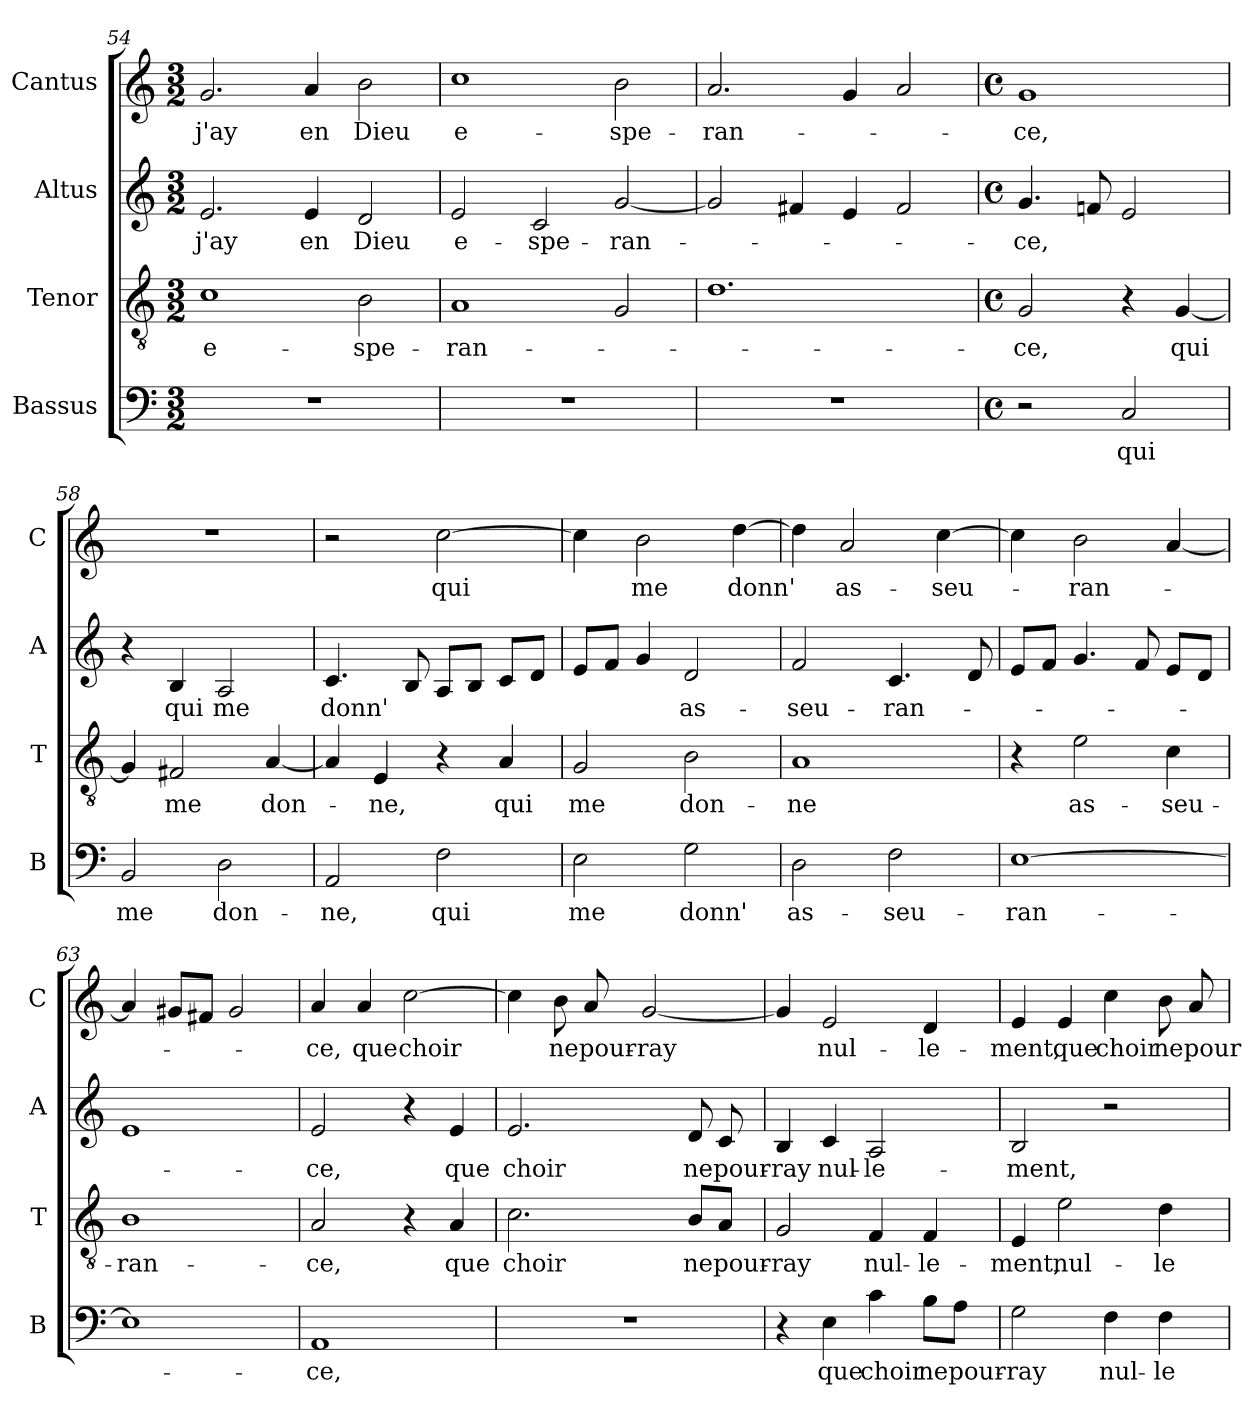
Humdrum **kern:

**kern	**text	**kern	**text	**kern	**text	**kern	**text
*part4	*part4	*part3	*part3	*part2	*part2	*part1	*part1
*staff4	*staff4	*staff3	*staff3	*staff2	*staff2	*staff1	*staff1
*I"Bassus	*	*I"Tenor	*	*I"Altus	*	*I"Cantus	*
*I'B	*	*I'T	*	*I'A	*	*I'C	*
*clefF4	*	*clefGv2	*	*clefG2	*	*clefG2	*
*k[]	*	*k[]	*	*k[]	*	*k[]	*
*C:	*	*C:	*	*C:	*	*C:	*
*M3/2	*	*M3/2	*	*M3/2	*	*M3/2	*
=54	=54	=54	=54	=54	=54	=54	=54
!	!	!	!LO:LY:b	!	!LO:LY:b	!	!LO:LY:b
1.r	.	1c	e-	2.e/	j'ay	2.g/	j'ay
!	!	!	!	!	!LO:LY:b	!	!LO:LY:b
.	.	.	.	4e/	en	4a/	en
!	!	!	!LO:LY:b	!	!LO:LY:b	!	!LO:LY:b
.	.	2B\	-spe-	2d/	Dieu	2b\	Dieu
=55	=55	=55	=55	=55	=55	=55	=55
!	!	!	!LO:LY:b	!	!LO:LY:b	!	!LO:LY:b
1.r	.	1A	-ran-	2e/	e-	1cc	e-
!	!	!	!	!	!LO:LY:b	!	!
.	.	.	.	2c/	-spe-	.	.
!	!	!	!	!	!LO:LY:b	!	!LO:LY:b
.	.	2G/	.	[2g/	-ran-	2b\	-spe-
=56	=56	=56	=56	=56	=56	=56	=56
!	!	!	!	!	!	!	!LO:LY:b
1.r	.	1.d	.	2g/]	.	2.a/	-ran-
.	.	.	.	4f#X/	.	.	.
.	.	.	.	4e/	.	4g/	.
.	.	.	.	2f#/	.	2a/	.
!!LO:LB:g=z
=57	=57	=57	=57	=57	=57	=57	=57
*M4/4	*	*M4/4	*	*M4/4	*	*M4/4	*
*met(c)	*	*met(c)	*	*met(c)	*	*met(c)	*
!	!	!	!LO:LY:b	!	!LO:LY:b	!	!LO:LY:b
2r	.	2G/	-ce,	4.g/	-ce,	1g	-ce,
.	.	.	.	8fn/	.	.	.
!	!LO:LY:b	!	!	!	!	!	!
2C/	qui	4r	.	2e/	.	.	.
!	!	!	!LO:LY:b	!	!	!	!
.	.	[4G/	qui	.	.	.	.
=58	=58	=58	=58	=58	=58	=58	=58
!	!LO:LY:b	!	!	!	!	!	!
2BB/	me	4G/]	.	4r	.	1r	.
!	!	!	!LO:LY:b	!	!LO:LY:b	!	!
.	.	2F#X/	me	4B/	qui	.	.
!	!LO:LY:b	!	!	!	!LO:LY:b	!	!
2D\	don-	.	.	2A/	me	.	.
!	!	!	!LO:LY:b	!	!	!	!
.	.	[4A/	don-	.	.	.	.
=59	=59	=59	=59	=59	=59	=59	=59
!	!LO:LY:b	!	!	!	!LO:LY:b	!	!
2AA/	-ne,	4A/]	.	4.c/	donn'	2r	.
!	!	!	!LO:LY:b	!	!	!	!
.	.	4E/	-ne,	.	.	.	.
.	.	.	.	8B/	.	.	.
!	!LO:LY:b	!	!	!	!	!	!LO:LY:b
2F\	qui	4r	.	8A/L	.	[2cc\	qui
.	.	.	.	8B/J	.	.	.
!	!	!	!LO:LY:b	!	!	!	!
.	.	4A/	qui	8c/L	.	.	.
.	.	.	.	8d/J	.	.	.
=60	=60	=60	=60	=60	=60	=60	=60
!	!LO:LY:b	!	!LO:LY:b	!	!	!	!
2E\	me	2G/	me	8e/L	.	4cc\]	.
.	.	.	.	8f/J	.	.	.
!	!	!	!	!	!	!	!LO:LY:b
.	.	.	.	4g/	.	2b\	me
!	!LO:LY:b	!	!LO:LY:b	!	!LO:LY:b	!	!
2G\	donn'	2B\	don-	2d/	as-	.	.
!	!	!	!	!	!	!	!LO:LY:b
.	.	.	.	.	.	[4dd\	donn'
=61	=61	=61	=61	=61	=61	=61	=61
!	!LO:LY:b	!	!LO:LY:b	!	!LO:LY:b	!	!
2D\	as-	1A	-ne	2f/	-seu-	4dd\]	.
!	!	!	!	!	!	!	!LO:LY:b
.	.	.	.	.	.	2a/	as-
!	!LO:LY:b	!	!	!	!LO:LY:b	!	!
2F\	-seu-	.	.	4.c/	-ran-	.	.
!	!	!	!	!	!	!	!LO:LY:b
.	.	.	.	.	.	[4cc\	-seu-
.	.	.	.	8d/	.	.	.
=62	=62	=62	=62	=62	=62	=62	=62
!	!LO:LY:b	!	!	!	!	!	!
[1E	-ran-	4r	.	8e/L	.	4cc\]	.
.	.	.	.	8f/J	.	.	.
!	!	!	!LO:LY:b	!	!	!	!LO:LY:b
.	.	2e\	as-	4.g/	.	2b\	-ran-
.	.	.	.	8f/	.	.	.
!	!	!	!LO:LY:b	!	!	!	!
.	.	4c\	-seu-	8e/L	.	[4a/	.
.	.	.	.	8d/J	.	.	.
!!LO:LB:g=z
=63	=63	=63	=63	=63	=63	=63	=63
!	!	!	!LO:LY:b	!	!	!	!
1E]	.	1B	-ran-	1e	.	4a/]	.
.	.	.	.	.	.	8g#X/L	.
.	.	.	.	.	.	8f#X/J	.
.	.	.	.	.	.	2g#/	.
=64	=64	=64	=64	=64	=64	=64	=64
!	!LO:LY:b	!	!LO:LY:b	!	!LO:LY:b	!	!LO:LY:b
1AA	-ce,	2A/	-ce,	2e/	-ce,	4a/	-ce,
!	!	!	!	!	!	!	!LO:LY:b
.	.	.	.	.	.	4a/	que
!	!	!	!	!	!	!	!LO:LY:b
.	.	4r	.	4r	.	[2cc\	choir
!	!	!	!LO:LY:b	!	!LO:LY:b	!	!
.	.	4A/	que	4e/	que	.	.
=65	=65	=65	=65	=65	=65	=65	=65
!	!	!	!LO:LY:b	!	!LO:LY:b	!	!
1r	.	2.c\	choir	2.e/	choir	4cc\]	.
!	!	!	!	!	!	!	!LO:LY:b
.	.	.	.	.	.	8b\	ne
!	!	!	!	!	!	!	!LO:LY:b
.	.	.	.	.	.	8a/	pour-
!	!	!	!	!	!	!	!LO:LY:b
.	.	.	.	.	.	[2g/	-ray
!	!	!	!LO:LY:b	!	!LO:LY:b	!	!
.	.	8B/L	ne	8d/	ne	.	.
!	!	!	!LO:LY:b	!	!LO:LY:b	!	!
.	.	8A/J	pour-	8c/	pour-	.	.
=66	=66	=66	=66	=66	=66	=66	=66
!	!	!	!LO:LY:b	!	!LO:LY:b	!	!
4r	.	2G/	-ray	4B/	-ray	4g/]	.
!	!LO:LY:b	!	!	!	!LO:LY:b	!	!LO:LY:b
4E\	que	.	.	4c/	nul-	2e/	nul-
!	!LO:LY:b	!	!LO:LY:b	!	!LO:LY:b	!	!
4c\	choir	4F/	nul-	2A/	-le-	.	.
!	!LO:LY:b	!	!LO:LY:b	!	!	!	!LO:LY:b
8B\L	ne	4F/	-le-	.	.	4d/	-le-
!	!LO:LY:b	!	!	!	!	!	!
8A\J	pour-	.	.	.	.	.	.
=67	=67	=67	=67	=67	=67	=67	=67
!	!LO:LY:b	!	!LO:LY:b	!	!LO:LY:b	!	!LO:LY:b
2G\	-ray	4E/	-ment,	2B/	-ment,	4e/	-ment,
!	!	!	!LO:LY:b	!	!	!	!LO:LY:b
.	.	2e\	nul-	.	.	4e/	que
!	!LO:LY:b	!	!	!	!	!	!LO:LY:b
4F\	nul-	.	.	2r	.	4cc\	choir
!	!LO:LY:b	!	!LO:LY:b	!	!	!	!LO:LY:b
4F\	-le-	4d\	-le-	.	.	8b\	ne
!	!	!	!	!	!	!	!LO:LY:b
.	.	.	.	.	.	8a/	pour-
=	=	=	=	=	=	=	=
*-	*-	*-	*-	*-	*-	*-	*-
